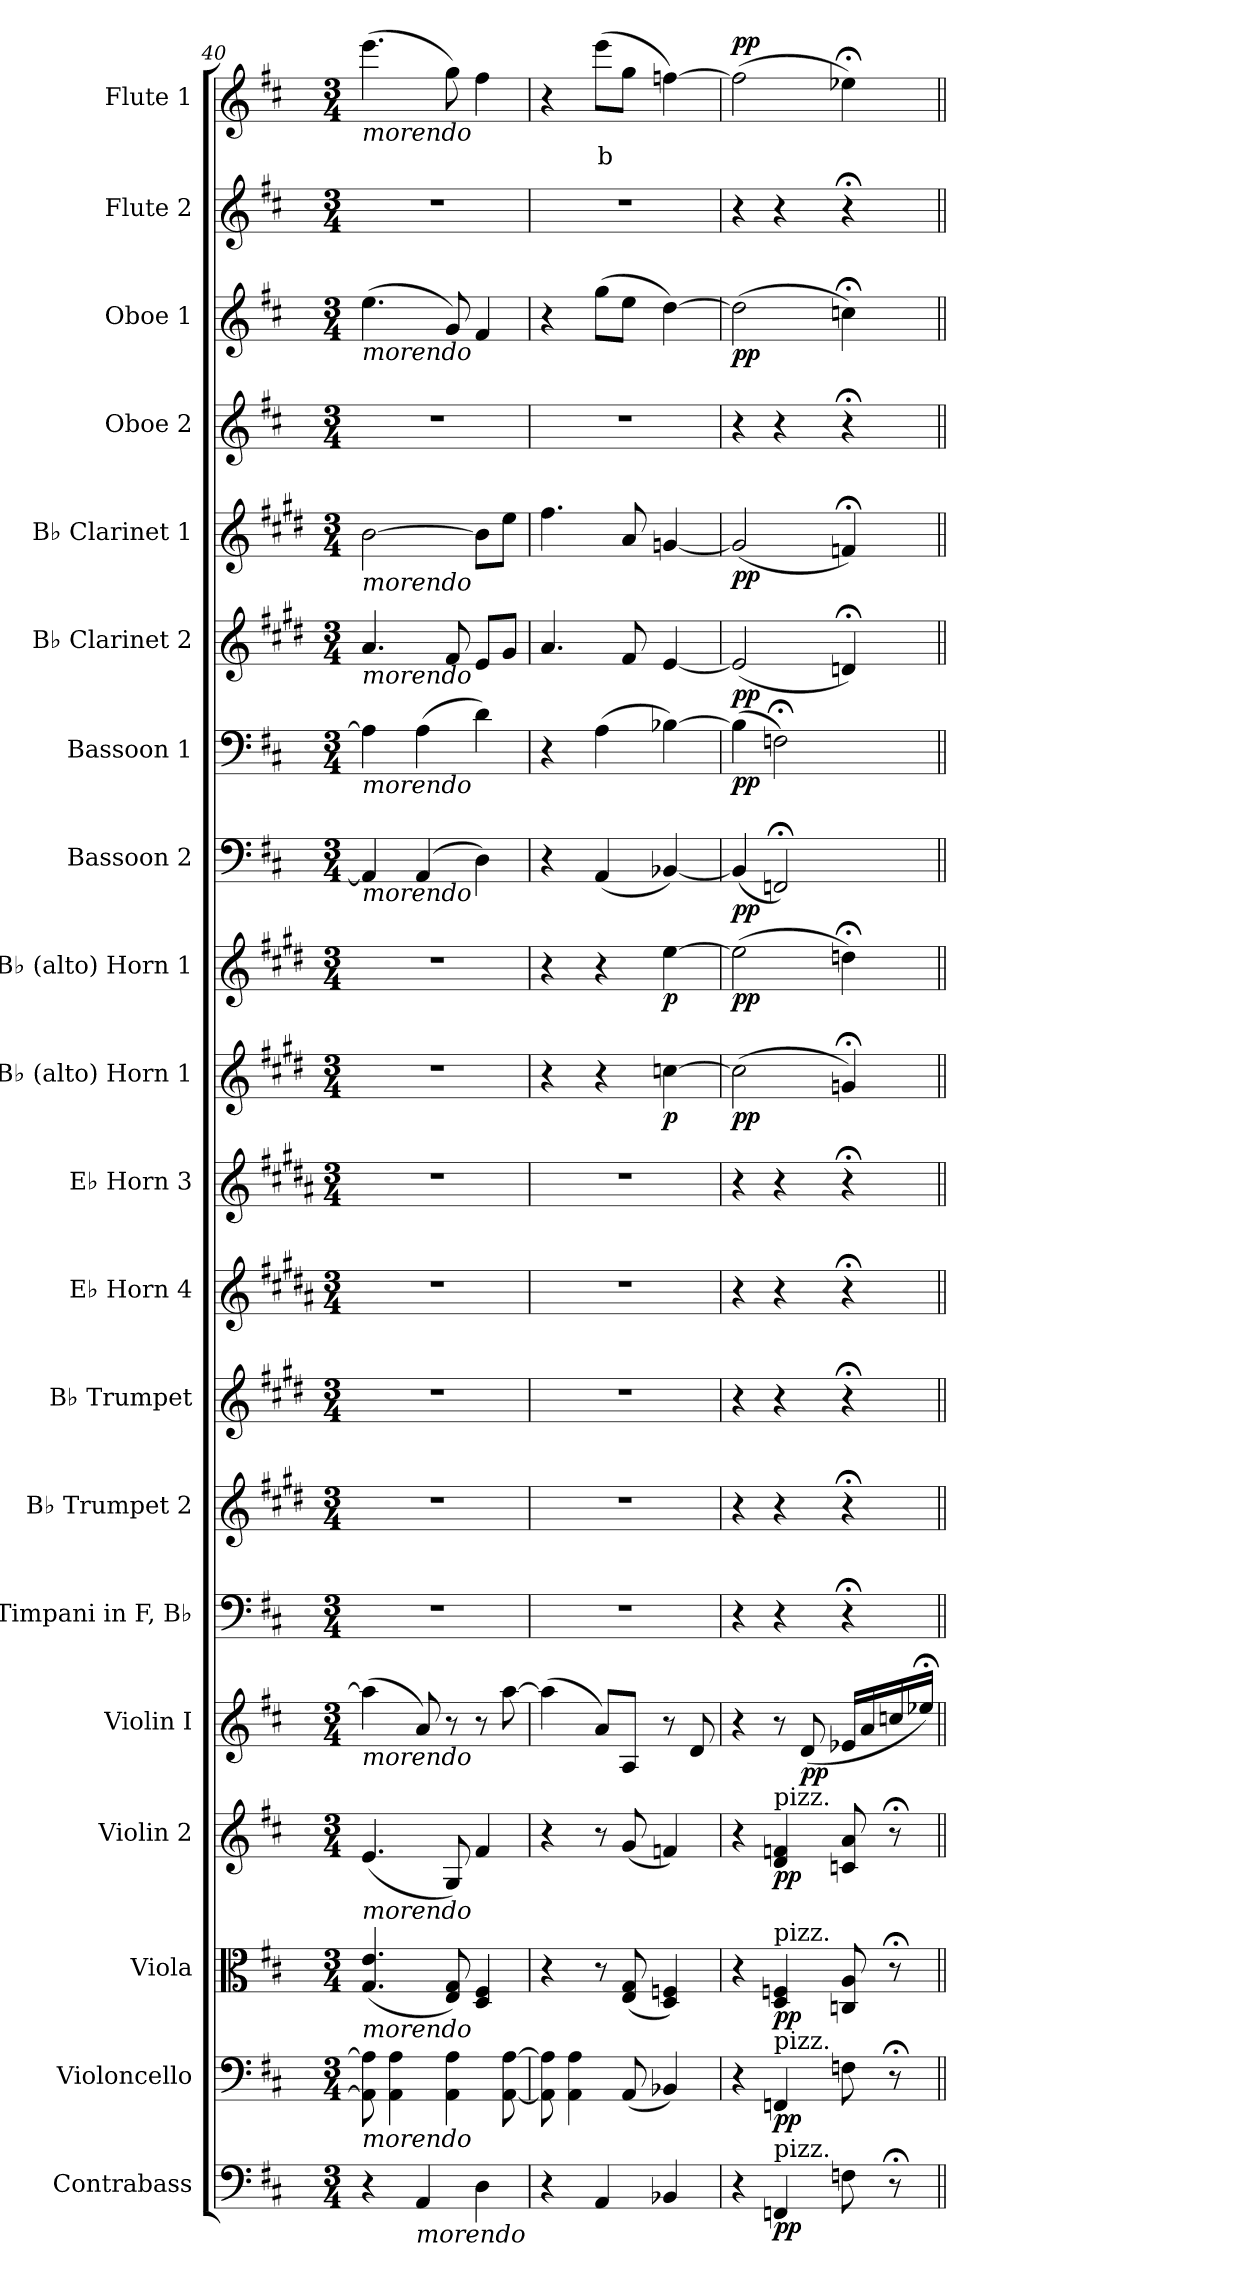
**kern	**dynam	**kern	**dynam	**kern	**dynam	**kern	**dynam	**kern	**dynam	**kern	**kern	**kern	**kern	**kern	**kern	**dynam	**kern	**dynam	**kern	**dynam	**kern	**dynam	**kern	**dynam	**kern	**dynam	**kern	**kern	**dynam	**kern	**kern	**text	**dynam
*part20	*part20	*part19	*part19	*part18	*part18	*part17	*part17	*part16	*part16	*part15	*part14	*part13	*part12	*part11	*part10	*part10	*part9	*part9	*part8	*part8	*part7	*part7	*part6	*part6	*part5	*part5	*part4	*part3	*part3	*part2	*part1	*part1	*part1
*staff20	*staff20	*staff19	*staff19	*staff18	*staff18	*staff17	*staff17	*staff16	*staff16	*staff15	*staff14	*staff13	*staff12	*staff11	*staff10	*staff10	*staff9	*staff9	*staff8	*staff8	*staff7	*staff7	*staff6	*staff6	*staff5	*staff5	*staff4	*staff3	*staff3	*staff2	*staff1	*staff1	*staff1
*I"Contrabass	*	*I"Violoncello	*	*I"Viola	*	*I"Violin 2	*	*I"Violin I	*	*I"Timpani in F, B♭	*I"B♭ Trumpet 2	*I"B♭ Trumpet	*I"E♭ Horn 4	*I"E♭ Horn 3	*I"B♭ (alto) Horn 1	*	*I"B♭ (alto) Horn 1	*	*I"Bassoon 2	*	*I"Bassoon 1	*	*I"B♭ Clarinet 2	*	*I"B♭ Clarinet 1	*	*I"Oboe 2	*I"Oboe 1	*	*I"Flute 2	*I"Flute 1	*	*
*I'Cb	*	*I'Vc	*	*I'Vla	*	*I'Vl 2	*	*I'Vl 1	*	*I'Timp	*I'Tpt 2	*I'Tpt 1	*I'Hn 4	*I'Hn 3	*I'Hn 2	*	*I'Hn 1	*	*I'Bsn 2	*	*I'Bsn 1	*	*I'Cl 2	*	*I'Cl 1	*	*I'Ob 2	*I'Ob 1	*	*I'Fl 2	*I'Fl 1	*	*
*clefF4	*	*clefF4	*	*clefC3	*	*clefG2	*	*clefG2	*	*clefF4	*clefG2	*clefG2	*clefG2	*clefG2	*clefG2	*	*clefG2	*	*clefF4	*	*clefF4	*	*clefG2	*	*clefG2	*	*clefG2	*clefG2	*	*clefG2	*clefG2	*	*
*ITrd7c12	*	*	*	*	*	*	*	*	*	*	*ITrd1c2	*ITrd1c2	*ITrd5c9	*ITrd5c9	*ITrd1c2	*	*ITrd1c2	*	*	*	*	*	*ITrd1c2	*	*ITrd1c2	*	*	*	*	*	*	*	*
*k[f#c#]	*	*k[f#c#]	*	*k[f#c#]	*	*k[f#c#]	*	*k[f#c#]	*	*k[f#c#]	*k[f#c#]	*k[f#c#]	*k[f#c#]	*k[f#c#]	*k[f#c#]	*	*k[f#c#]	*	*k[f#c#]	*	*k[f#c#]	*	*k[f#c#]	*	*k[f#c#]	*	*k[f#c#]	*k[f#c#]	*	*k[f#c#]	*k[f#c#]	*	*
*M3/4	*	*M3/4	*	*M3/4	*	*M3/4	*	*M3/4	*	*M3/4	*M3/4	*M3/4	*M3/4	*M3/4	*M3/4	*	*M3/4	*	*M3/4	*	*M3/4	*	*M3/4	*	*M3/4	*	*M3/4	*M3/4	*	*M3/4	*M3/4	*	*
=40	=40	=40	=40	=40	=40	=40	=40	=40	=40	=40	=40	=40	=40	=40	=40	=40	=40	=40	=40	=40	=40	=40	=40	=40	=40	=40	=40	=40	=40	=40	=40	=40	=40
!	!	!	!	!	!	!	!	!	!	!	!	!	!	!	!	!	!	!	!	!	!	!	!	!	!	!	!	!	!	!	!LO:TX:b:i:t=morendo	!	!
!	!	!	!	!	!	!	!	!	!	!	!	!	!	!	!	!	!	!	!	!	!	!	!	!	!	!	!	!LO:TX:b:i:t=morendo	!	!	!	!	!
!	!	!	!	!	!	!	!	!	!	!	!	!	!	!	!	!	!	!	!	!	!	!	!	!	!LO:TX:b:i:t=morendo	!	!	!	!	!	!	!	!
!	!	!	!	!	!	!	!	!	!	!	!	!	!	!	!	!	!	!	!	!	!	!	!LO:TX:b:i:t=morendo	!	!	!	!	!	!	!	!	!	!
!	!	!	!	!	!	!	!	!	!	!	!	!	!	!	!	!	!	!	!	!	!LO:TX:b:i:t=morendo	!	!	!	!	!	!	!	!	!	!	!	!
!	!	!	!	!	!	!	!	!	!	!	!	!	!	!	!	!	!	!	!LO:TX:b:i:t=morendo	!	!	!	!	!	!	!	!	!	!	!	!	!	!
!	!	!	!	!	!	!	!	!LO:TX:b:i:t=morendo	!	!	!	!	!	!	!	!	!	!	!	!	!	!	!	!	!	!	!	!	!	!	!	!	!
!	!	!	!	!	!	!LO:TX:b:i:t=morendo	!	!	!	!	!	!	!	!	!	!	!	!	!	!	!	!	!	!	!	!	!	!	!	!	!	!	!
!	!	!	!	!LO:TX:b:i:t=morendo	!	!	!	!	!	!	!	!	!	!	!	!	!	!	!	!	!	!	!	!	!	!	!	!	!	!	!	!	!
!	!	!LO:TX:b:i:t=morendo	!	!	!	!	!	!	!	!	!	!	!	!	!	!	!	!	!	!	!	!	!	!	!	!	!	!	!	!	!	!	!
4r	.	8AA\] 8A\]	.	(<4.G/ 4.e/	.	(<4.e/	.	(>4aa\]	.	2.r	2.r	2.r	2.r	2.r	2.r	.	2.r	.	4AA/]	.	4A\]	.	4.g/	.	[2a\	.	2.r	(>4.ee\	.	2.r	(>4.eee\	.	.
.	.	4AA\ 4A\	.	.	.	.	.	.	.	.	.	.	.	.	.	.	.	.	.	.	.	.	.	.	.	.	.	.	.	.	.	.	.
!LO:TX:b:i:t=morendo	!	!	!	!	!	!	!	!	!	!	!	!	!	!	!	!	!	!	!	!	!	!	!	!	!	!	!	!	!	!	!	!	!
4AAA/	.	.	.	.	.	.	.	8a/)	.	.	.	.	.	.	.	.	.	.	(>4AA/	.	(>4A\	.	.	.	.	.	.	.	.	.	.	.	.
.	.	4AA\ 4A\	.	8E/ 8G/)	.	8G/)	.	8r	.	.	.	.	.	.	.	.	.	.	.	.	.	.	8e/	.	.	.	.	8g/)	.	.	8gg\)	.	.
4DD\	.	.	.	4D/ 4F#/	.	4f#/	.	8r	.	.	.	.	.	.	.	.	.	.	4D\)	.	4d\)	.	8d/L	.	8a\L]	.	.	4f#/	.	.	4ff#\	.	.
.	.	[8AA\ [8A\	.	.	.	.	.	[8aa\	.	.	.	.	.	.	.	.	.	.	.	.	.	.	8f#/J	.	8dd\J	.	.	.	.	.	.	.	.
=41	=41	=41	=41	=41	=41	=41	=41	=41	=41	=41	=41	=41	=41	=41	=41	=41	=41	=41	=41	=41	=41	=41	=41	=41	=41	=41	=41	=41	=41	=41	=41	=41	=41
!	!	!	!LO:DY:b	!	!	!	!	!	!	!	!	!	!	!	!	!	!	!	!	!	!	!	!	!	!	!	!	!	!	!	!	!	!
!	!	!	!LO:DY:n=1:b	!	!	!	!	!	!LO:DY:b	!	!	!	!	!	!	!	!	!	!	!	!	!	!	!	!	!	!	!	!	!	!	!	!
!	!	!	!	!	!	!	!	!	!LO:DY:n=1:b	!	!	!	!	!	!	!	!	!	!	!	!	!	!	!LO:DY:b	!	!	!	!	!	!	!	!	!
!	!	!	!	!	!	!	!	!	!	!	!	!	!	!	!	!	!	!	!	!	!	!	!	!LO:DY:n=1:b	!	!LO:DY:b	!	!	!	!	!	!	!
!	!	!	!	!	!	!	!	!	!	!	!	!	!	!	!	!	!	!	!	!	!	!	!	!	!	!LO:DY:n=1:b	!	!	!	!	!	!	!
4r	.	8AA\] 8A\]	other-dynamics p	4r	.	4r	.	(>4aa\]	other-dynamics p	2.r	2.r	2.r	2.r	2.r	4r	.	4r	.	4r	.	4r	.	4.g/	other-dynamics p	4.ee\	other-dynamics p	2.r	4r	.	2.r	4r	.	.
.	.	4AA\ 4A\	.	.	.	.	.	.	.	.	.	.	.	.	.	.	.	.	.	.	.	.	.	.	.	.	.	.	.	.	.	.	.
!	!LO:DY:b	!	!	!	!	!	!	!	!	!	!	!	!	!	!	!	!	!	!	!	!	!	!	!	!	!	!	!	!	!	!	!LO:LY:b:color=#FF0000	!
!	!LO:DY:n=1:b	!	!	!	!	!	!	!	!	!	!	!	!	!	!	!	!	!	!	!LO:DY:b	!	!	!	!	!	!	!	!	!	!	!	!	!
!	!	!	!	!	!	!	!	!	!	!	!	!	!	!	!	!	!	!	!	!LO:DY:n=1:b	!	!LO:DY:b	!	!	!	!	!	!	!	!	!	!	!
!	!	!	!	!	!	!	!	!	!	!	!	!	!	!	!	!	!	!	!	!	!	!LO:DY:n=1:b	!	!	!	!	!	!	!LO:DY:b	!	!	!	!
!	!	!	!	!	!	!	!	!	!	!	!	!	!	!	!	!	!	!	!	!	!	!	!	!	!	!	!	!	!LO:DY:n=1:b	!	!	!	!LO:DY:b
!	!	!	!	!	!	!	!	!	!	!	!	!	!	!	!	!	!	!	!	!	!	!	!	!	!	!	!	!	!	!	!	!	!LO:DY:n=1:b
4AAA/	other-dynamics p	.	.	8r	.	8r	.	8a/L)	.	.	.	.	.	.	4r	.	4r	.	(<4AA/	other-dynamics p	(>4A\	other-dynamics p	.	.	.	.	.	(>8gg\L	other-dynamics p	.	(>8eee\L	b	other-dynamics p
!	!	!	!	!	!LO:DY:b	!	!	!	!	!	!	!	!	!	!	!	!	!	!	!	!	!	!	!	!	!	!	!	!	!	!	!	!
!	!	!	!	!	!LO:DY:n=1:b	!	!LO:DY:b	!	!	!	!	!	!	!	!	!	!	!	!	!	!	!	!	!	!	!	!	!	!	!	!	!	!
!	!	!	!	!	!	!	!LO:DY:n=1:b	!	!	!	!	!	!	!	!	!	!	!	!	!	!	!	!	!	!	!	!	!	!	!	!	!	!
.	.	(<8AA/	.	(<8E/ 8G/	other-dynamics p	(<8g/	other-dynamics p	8A/J	.	.	.	.	.	.	.	.	.	.	.	.	.	.	8e/	.	8g/	.	.	8ee\J	.	.	8gg\J	.	.
!	!	!	!	!	!	!	!	!	!	!	!	!	!	!	!	!LO:DY:b	!	!LO:DY:b	!	!	!	!	!	!	!	!	!	!	!	!	!	!	!
4BBB-X/	.	4BB-X/)	.	4D/ 4Fn/)	.	4fn/)	.	8r	.	.	.	.	.	.	[4b-X\	p	[4dd\	p	[4BB-X/)	.	[4B-X\)	.	[4d/	.	[4fn/	.	.	[4dd\)	.	.	[4ffn\)	.	.
.	.	.	.	.	.	.	.	8d/	.	.	.	.	.	.	.	.	.	.	.	.	.	.	.	.	.	.	.	.	.	.	.	.	.
=42	=42	=42	=42	=42	=42	=42	=42	=42	=42	=42	=42	=42	=42	=42	=42	=42	=42	=42	=42	=42	=42	=42	=42	=42	=42	=42	=42	=42	=42	=42	=42	=42	=42
!	!	!	!	!	!	!	!	!	!	!	!	!	!	!	!	!LO:DY:b	!	!LO:DY:b	!	!LO:DY:b	!	!LO:DY:b	!	!LO:DY:b	!	!LO:DY:b	!	!	!LO:DY:b	!	!	!	!LO:DY:b
4r	.	4r	.	4r	.	4r	.	4r	.	4r	4r	4r	4r	4r	(>2b-\]	pp	(>2dd\]	pp	(<4BB-/]	pp	(>4B-\]	pp	(<2d/]	pp	(<2f/]	pp	4r	(>2dd\]	pp	4r	(>2ff\]	.	pp
!	!	!	!	!	!	!LO:TX:a:t=pizz.	!	!	!	!	!	!	!	!	!	!	!	!	!	!	!	!	!	!	!	!	!	!	!	!	!	!	!
!	!	!	!	!LO:TX:a:t=pizz.	!	!	!	!	!	!	!	!	!	!	!	!	!	!	!	!	!	!	!	!	!	!	!	!	!	!	!	!	!
!	!	!LO:TX:a:t=pizz.	!	!	!	!	!	!	!	!	!	!	!	!	!	!	!	!	!	!	!	!	!	!	!	!	!	!	!	!	!	!	!
!LO:TX:a:t=pizz.	!	!	!	!	!	!	!	!	!	!	!	!	!	!	!	!	!	!	!	!	!	!	!	!	!	!	!	!	!	!	!	!	!
!	!LO:DY:b	!	!LO:DY:b	!	!LO:DY:b	!	!LO:DY:b	!	!	!	!	!	!	!	!	!	!	!	!	!	!	!	!	!	!	!	!	!	!	!	!	!	!
4FFFn/	pp	4FFn/	pp	4D/ 4Fn/	pp	4d/ 4fn/	pp	8r	.	4r	4r	4r	4r	4r	.	.	.	.	2FFn;</)	.	2Fn;<\)	.	.	.	.	.	4r	.	.	4r	.	.	.
!	!	!	!	!	!	!	!	!	!LO:DY:b	!	!	!	!	!	!	!	!	!	!	!	!	!	!	!	!	!	!	!	!	!	!	!	!
.	.	.	.	.	.	.	.	(<8d/	pp	.	.	.	.	.	.	.	.	.	.	.	.	.	.	.	.	.	.	.	.	.	.	.	.
8FFn\	.	8Fn\	.	8Cn/ 8A/	.	8cn/ 8a/	.	16e-X/LL	.	4r;<	4r;<	4r;<	4r;<	4r;<	4fn;</)	.	4ccn;<\)	.	.	.	.	.	4cn;</)	.	4e-X;</)	.	4r;<	4ccn;<\)	.	4r;<	4ee-X;<\)	.	.
.	.	.	.	.	.	.	.	16a/	.	.	.	.	.	.	.	.	.	.	.	.	.	.	.	.	.	.	.	.	.	.	.	.	.
8r;<	.	8r;<	.	8r;<	.	8r;<	.	16ccn/	.	.	.	.	.	.	.	.	.	.	.	.	.	.	.	.	.	.	.	.	.	.	.	.	.
.	.	.	.	.	.	.	.	16ee-X;</JJ)	.	.	.	.	.	.	.	.	.	.	.	.	.	.	.	.	.	.	.	.	.	.	.	.	.
=||	=||	=||	=||	=||	=||	=||	=||	=||	=||	=||	=||	=||	=||	=||	=||	=||	=||	=||	=||	=||	=||	=||	=||	=||	=||	=||	=||	=||	=||	=||	=||	=||	=||
*-	*-	*-	*-	*-	*-	*-	*-	*-	*-	*-	*-	*-	*-	*-	*-	*-	*-	*-	*-	*-	*-	*-	*-	*-	*-	*-	*-	*-	*-	*-	*-	*-	*-
